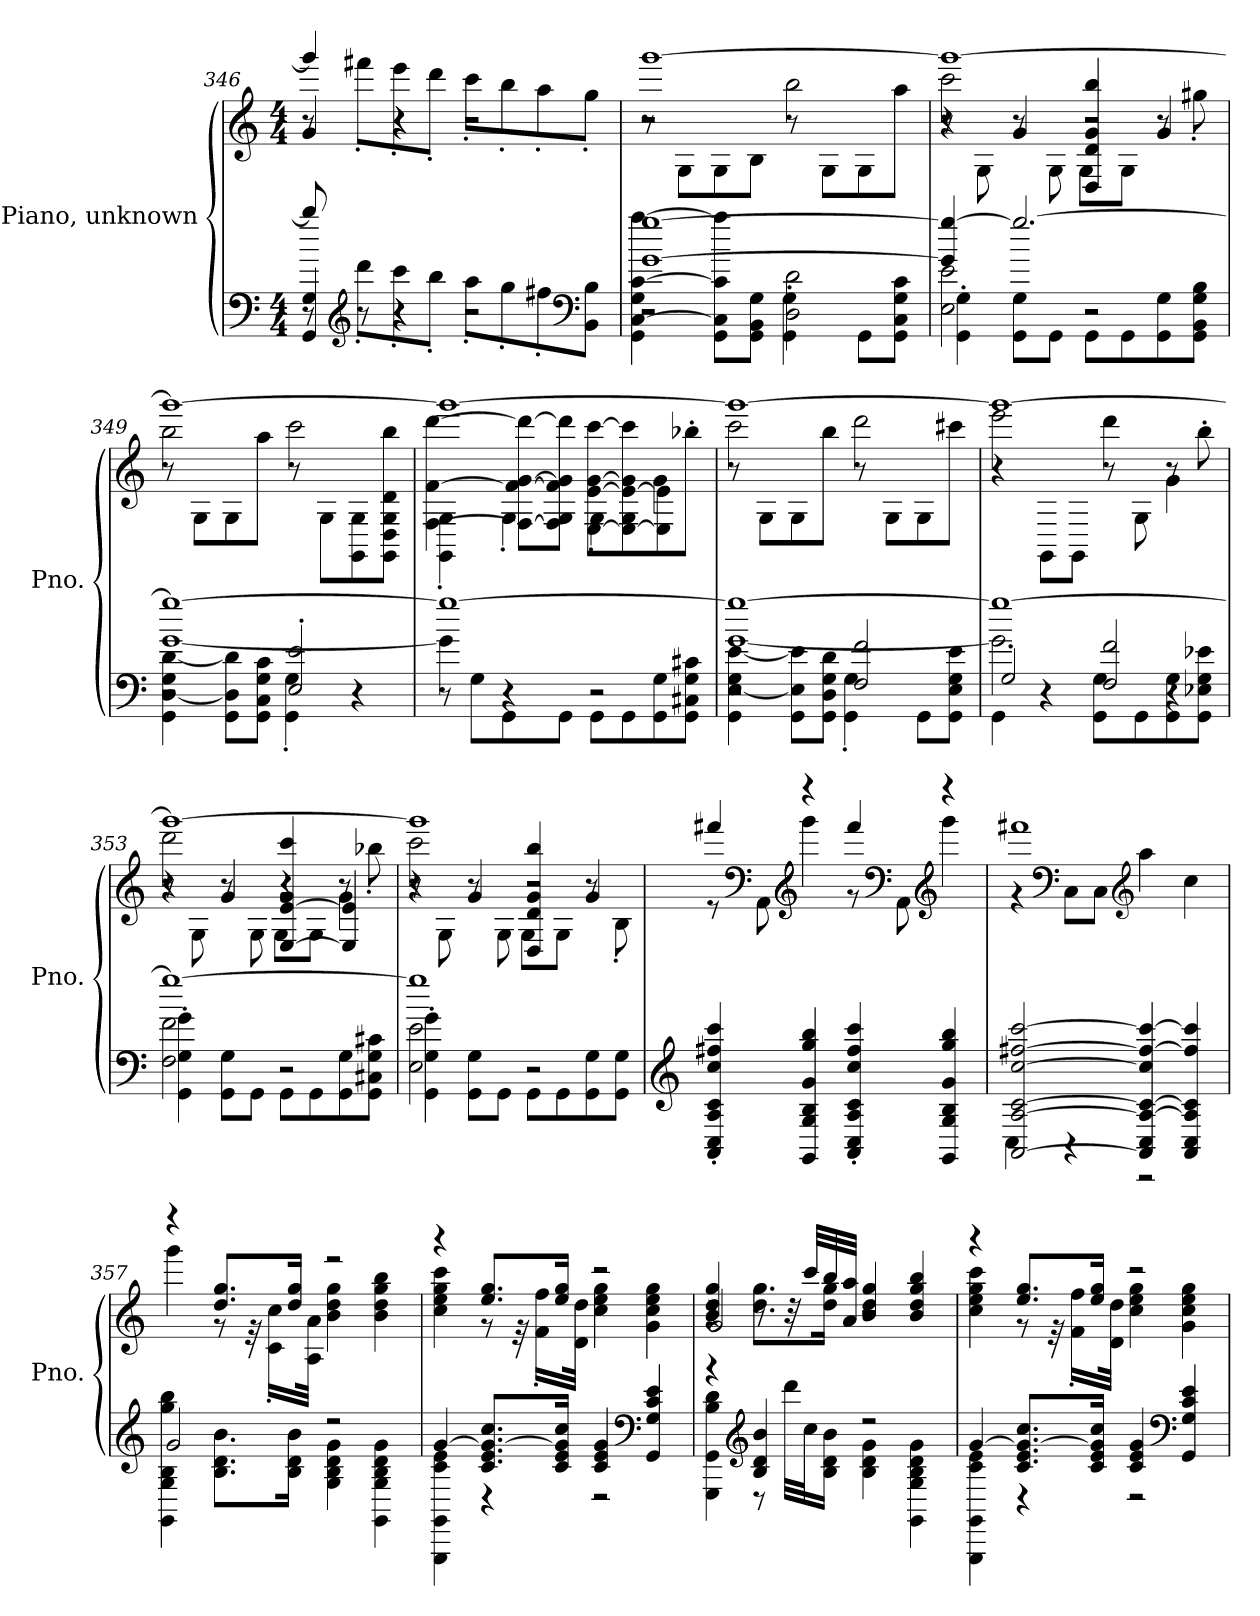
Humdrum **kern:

**kern	**kern
*part1	*part1
*staff2	*staff1
*I"Piano, unknown	*
*I'Pno.	*
*clefF4	*clefG2
*k[]	*k[]
*M4/4	*M4/4
=346	=346
*^	*^
*	*^	*	*^
8bb/]	8r	4GG/ 4G/	4ggg/]	8r	4g/
*clefG2	*	*	*	*	*
8r	8ddd'\L	.	.	8fff#X'\L	.
4r	8ccc'\	4r	4r	8eee'\	4r
.	8bb'\J	.	.	8ddd'\J	.
2r	8aa'\L	2r	2r	8ccc'\L	2r
.	8gg'\	.	.	8bb'\	.
.	8ff#X'\	.	.	8aa'\	.
*clefF4	*	*	*	*	*
.	8BB\ 8B\J	.	.	8gg'\J	.
=347	=347	=347	=347	=347	=347
[1g [1gg	2r	4GG\ [4C\ 4G\ [4c\ [4aa\	[1ggg	2r	8r
.	.	.	.	.	8G\L
.	.	8GG\ 8C\] 8c\] 8aa\]L	.	.	8G\
.	.	8GG\ 8BB\ 8G\J	.	.	8B\J
.	2D\ 2d\	4GG\' 4G\'	.	2bb\	8r
.	.	.	.	.	8G\L
.	.	8GG\L	.	.	8G\
.	.	8GG\ 8C\ 8G\ 8c\J	.	.	8aa\J
!!LO:PB:g=z
=348	=348	=348	=348	=348	=348
*	*	*	*	*	*^
4g/] 4gg/_	2E\ 2e\	4GG\' 4G\'	1ggg_	2ccc\	4r	8r
.	.	.	.	.	.	8G\
2.gg/_	.	8GG\ 8G\L	.	.	4g/	8r
.	.	8GG\J	.	.	.	8G\
.	2r	8GG\L	.	2r	4D/ 4d/ 4g/ 4bb/	8G\L
.	.	8GG\	.	.	.	8G\J
.	.	8GG\ 8G\	.	.	4g/	8r
.	.	8GG\ 8BB\ 8G\ 8B\J	.	.	.	8gg#X'\
*	*	*	*	*	*v	*v
=349	=349	=349	=349	=349	=349
*	*	*^	*	*	*
1gg_	[1g	2r	4GG\ [4D\ 4G\ [4d\	1ggg_	2bb\	8r
.	.	.	.	.	.	8G\L
.	.	.	8GG\ 8D\] 8d\]L	.	.	8G\
.	.	.	8GG\ 8C\ 8G\ 8c\J	.	.	8aa\J
.	.	2E/' 2e/'	4GG\' 4G\'	.	2ccc\	8r
.	.	.	.	.	.	8G\L
.	.	.	4r	.	.	8GG\ 8G\
.	.	.	.	.	.	8GG\ 8D\ 8G\ 8d\ 8bb\J
*	*	*v	*v	*	*	*
=350	=350	=350	=350	=350	=350
1gg_	4g\]	8r	1ggg_	4GG\' 4G\'	[4F\ [4f\ [4ddd\
.	.	8G\L	.	.	.
.	4r	8GG\	.	4G'\	8F\_ 8f\_ [8g\ 8ddd\_L
.	.	8GG\J	.	.	8F\] 8G\ 8f\] 8g\] 8ddd\]J
.	2r	8GG\L	.	4G'\	[8E\ [8e\ [8g\ [8ccc\L
.	.	8GG\	.	.	8E\_ 8G\ 8e\_ 8g\] 8ccc\]
.	.	8GG\ 8G\	.	4g\	8E\] 8e\]
.	.	8GG\ 8C#X\ 8G\ 8c#X\J	.	.	8bb-X'\J
=351	=351	=351	=351	=351	=351
*	*	*^	*	*	*
1gg_	[1g	2r	4GG\ [4E\ 4G\ [4e\	1ggg_	2ccc\	8r
.	.	.	.	.	.	8G\L
.	.	.	8GG\ 8E\] 8e\]L	.	.	8G\
.	.	.	8GG\ 8D\ 8G\ 8d\J	.	.	8bb\J
.	.	2F/ 2f/	4GG\' 4G\'	.	2ddd\	8r
.	.	.	.	.	.	8G\L
.	.	.	8GG\L	.	.	8G\
.	.	.	8GG\ 8E\ 8G\ 8e\J	.	.	8ccc#X\J
!!LO:LB:g=z	!!	!!
=352	=352	=352	=352	=352	=352	=352
1gg_	2.g\]	2G/	4GG\	1ggg_	2eee\	4r
.	.	.	4r	.	.	8GG\L
.	.	.	.	.	.	8GG\J
.	.	2F/ 2f/	8GG\ 8G\L	.	4ddd\	8r
.	.	.	8GG\	.	.	8G\
.	4r	.	8GG\ 8G\	.	4g\	8r
.	.	.	8GG\ 8E-X\ 8G\ 8e-X\J	.	.	8bb'\
*	*	*v	*v	*	*	*
=353	=353	=353	=353	=353	=353
*	*	*	*	*	*^
1gg_	2F\ 2f\	4GG\' 4G\' 4g\'	1ggg_	2ddd\	4r	8r
.	.	.	.	.	.	8G\
.	.	8GG\ 8G\L	.	.	4g/	8r
.	.	8GG\J	.	.	.	8G\
.	2r	8GG\L	.	4r	[4E/ [4e/ 4g/ 4ccc/	8G\L
.	.	8GG\	.	.	.	8G\J
.	.	8GG\ 8G\	.	4g\	4E/] 4e/]	8r
.	.	8GG\ 8C#X\ 8G\ 8c#X\J	.	.	.	8bb-X'\
=354	=354	=354	=354	=354	=354	=354
1gg]	2E\ 2e\	4GG\' 4G\' 4g\'	1ggg]	2ccc\	4r	8r
.	.	.	.	.	.	8G\
.	.	8GG\ 8G\L	.	.	4g/	8r
.	.	8GG\J	.	.	.	8G\
.	2r	8GG\L	.	2r	4D/ 4d/ 4g/ 4bb/	8G\L
.	.	8GG\	.	.	.	8G\J
.	.	8GG\ 8G\	.	.	4g/	8r
.	.	8GG\ 8G\J	.	.	.	8B'\
*v	*v	*v	*	*	*	*
*	*v	*v	*v	*v
!!LO:LB:g=z
=355	=355
*clefG2	*
*	*^
4AA/' 4C/' 4A/' 4c/' 4cc/' 4ff#X/' 4ccc/'	4fff#X/	8r
*	*clefF4	*
.	.	8AA\
*	*clefG2	*
4GG/ 4G/ 4B/ 4g/ 4gg/ 4bb/	4r	4ggg\
4AA/' 4C/' 4A/' 4c/' 4cc/' 4ff#/' 4ccc/'	4fff#/	8r
*	*clefF4	*
.	.	8AA\
*	*clefG2	*
4GG/ 4G/ 4B/ 4g/ 4gg/ 4bb/	4r	4ggg\
=356	=356	=356
*^	*	*
[2AA/ [2A/ [2c/ [2cc/ [2ff#X/ [2ccc/	4C\	1fff#X	4r
*	*	*clefF4	*
.	4r	.	8C\L
.	.	.	8C\J
*	*	*clefG2	*
4AA/] 4C/ 4A/_ 4c/_ 4cc/] 4ff#/_ 4ccc/_	2r	.	4aa\
4AA/ 4C/ 4A/] 4c/] 4ff#/] 4ccc/]	.	.	4cc\
=357	=357	=357	=357
2g/	4GG\ 4G\ 4B\ 4gg\ 4bb\	4r	4ggg\
.	8.B\ 8.d\ 8.b\L	8.dd/ 8.gg/L	8r
.	.	.	32r
.	.	.	16c\' 16cc\'LL
.	16B\ 16d\ 16b\Jk	16dd/ 16gg/Jk	.
.	.	.	32A\ 32a\JJk
2r	4G\ 4B\ 4d\ 4g\	2r	4b\ 4dd\ 4gg\
.	4GG\ 4G\ 4B\ 4d\ 4g\	.	4b\ 4dd\ 4gg\ 4bb\
!!LO:LB:g=z	!!
=358	=358	=358	=358
[4g/	4GGG\ 4GG\ 4c\ 4e\	4r	4cc\ 4ee\ 4gg\ 4ccc\
8.c/ 8.e/ 8.g/_ 8.cc/L	4r	8.ee/ 8.gg/L	8r
.	.	.	32r
.	.	.	16f\' 16ff\'LL
16c/ 16e/ 16g/] 16cc/Jk	.	16ee/ 16gg/Jk	.
.	.	.	32d\ 32dd\JJk
4c/ 4e/ 4g/	2r	2r	4cc\ 4ee\ 4gg\
*clefF4	*	*	*
4GG/ 4G/ 4c/ 4e/	.	.	4g\ 4cc\ 4ee\ 4gg\
=359	=359	=359	=359
*	*	*	*^
4r	4GGG\ 4GG\ 4B\ 4d\	4b/ 4dd/ 4gg/	4r	2g/
*clefG2	*	*	*	*
4B/ 4d/ 4b/	8r	8r	8.dd\ 8.gg\L	.
.	32ddd\LLL	32r	.	.
.	32cc\J	32ccc/LLL	.	.
.	16B\ 16d\ 16b\JJ	32bb/	16dd\ 16gg\Jk	.
.	.	32a/ 32aa/JJJ	.	.
2r	4B\ 4d\ 4g\	4b/ 4dd/ 4gg/	2r	2r
.	4GG\ 4G\ 4B\ 4d\ 4g\	4b/ 4dd/ 4gg/ 4bb/	.	.
*	*	*	*v	*v
=360	=360	=360	=360
[4g/	4GGG\ 4GG\ 4c\ 4e\	4r	4cc\ 4ee\ 4gg\ 4ccc\
8.c/ 8.e/ 8.g/_ 8.cc/L	4r	8.ee/ 8.gg/L	8r
.	.	.	32r
.	.	.	16f\' 16ff\'LL
16c/ 16e/ 16g/] 16cc/Jk	.	16ee/ 16gg/Jk	.
.	.	.	32d\ 32dd\JJk
4c/ 4e/ 4g/	2r	2r	4cc\ 4ee\ 4gg\
*clefF4	*	*	*
4GG/ 4G/ 4c/ 4e/	.	.	4g\ 4cc\ 4ee\ 4gg\
*v	*v	*	*
*	*v	*v
=	=
*-	*-
